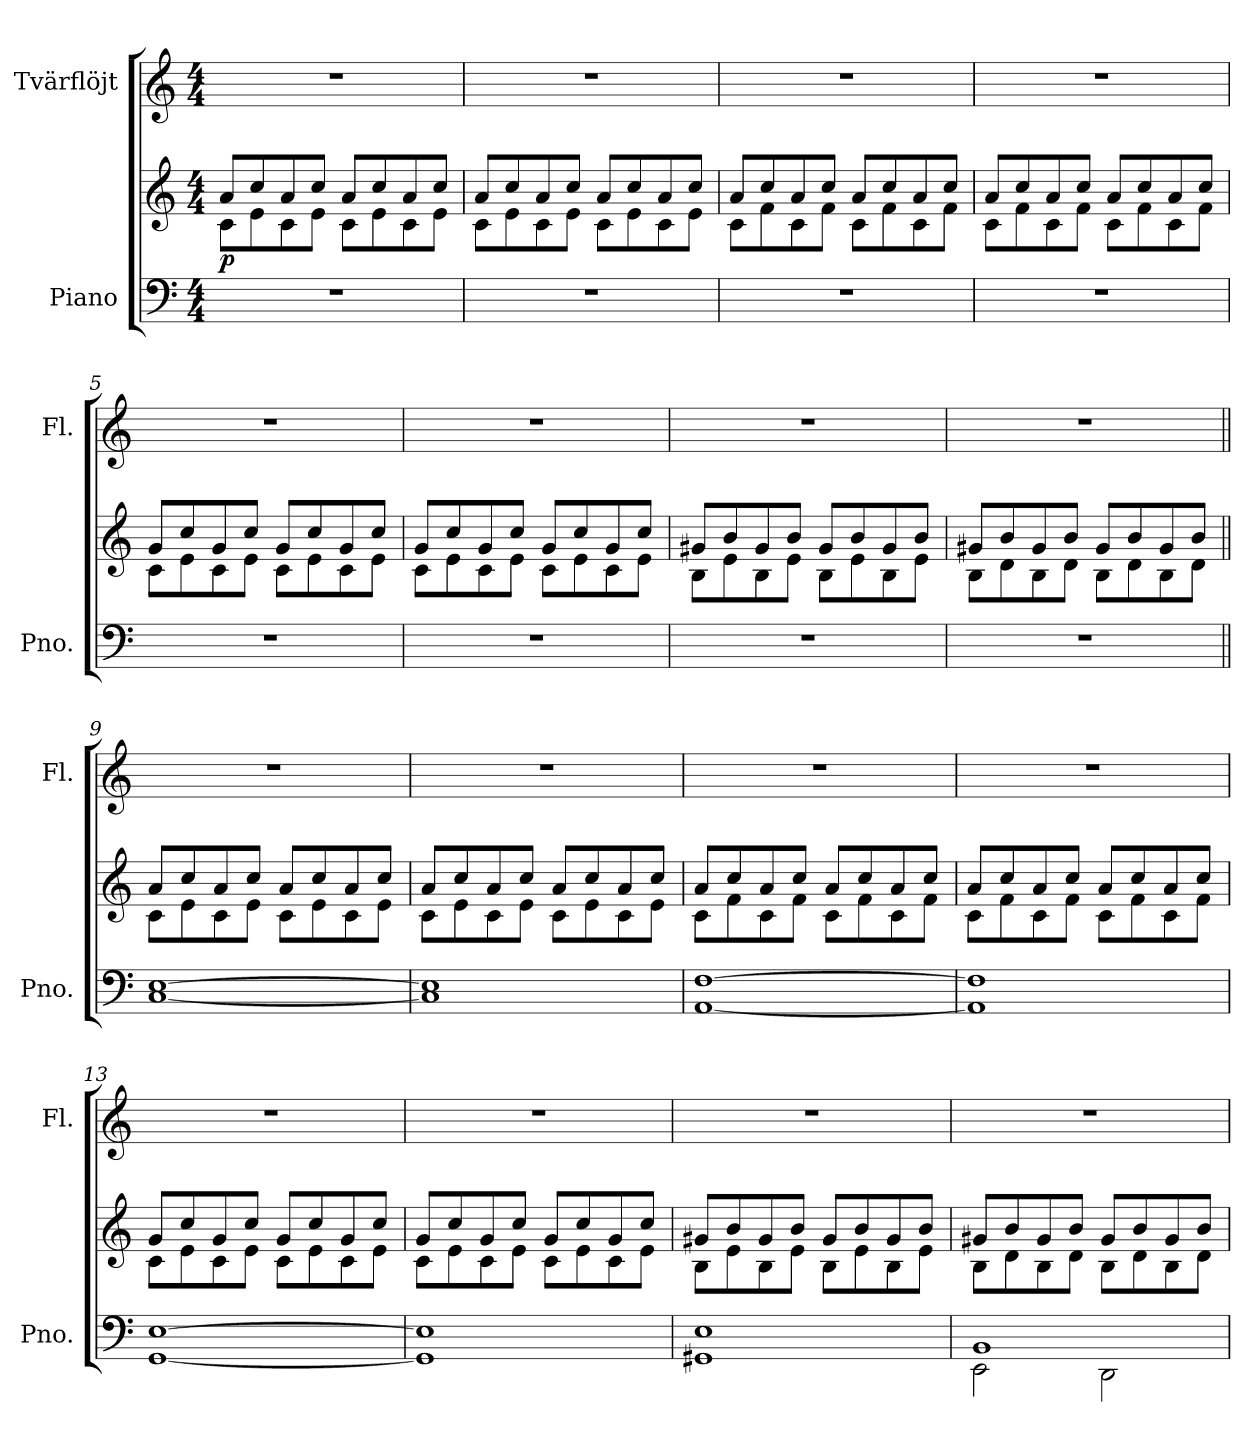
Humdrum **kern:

**kern	**kern	**dynam	**kern
*part2	*part2	*part2	*part1
*staff3	*staff2	*staff2/3	*staff1
*I"Piano	*	*	*I"Tvärflöjt
*I'Pno.	*	*	*I'Fl.
*clefF4	*clefG2	*	*clefG2
*k[]	*k[]	*	*k[]
*M4/4	*M4/4	*	*M4/4
*MM132	*MM132	*	*MM132
=1	=1	=1	=1
*	*^	*	*
!	!	!	!LO:DY:b	!
1r	8a/L	8c\L	p	1r
.	8cc/	8e\	.	.
.	8a/	8c\	.	.
.	8cc/J	8e\J	.	.
.	8a/L	8c\L	.	.
.	8cc/	8e\	.	.
.	8a/	8c\	.	.
.	8cc/J	8e\J	.	.
=2	=2	=2	=2	=2
1r	8a/L	8c\L	.	1r
.	8cc/	8e\	.	.
.	8a/	8c\	.	.
.	8cc/J	8e\J	.	.
.	8a/L	8c\L	.	.
.	8cc/	8e\	.	.
.	8a/	8c\	.	.
.	8cc/J	8e\J	.	.
=3	=3	=3	=3	=3
1r	8a/L	8c\L	.	1r
.	8cc/	8f\	.	.
.	8a/	8c\	.	.
.	8cc/J	8f\J	.	.
.	8a/L	8c\L	.	.
.	8cc/	8f\	.	.
.	8a/	8c\	.	.
.	8cc/J	8f\J	.	.
=4	=4	=4	=4	=4
1r	8a/L	8c\L	.	1r
.	8cc/	8f\	.	.
.	8a/	8c\	.	.
.	8cc/J	8f\J	.	.
.	8a/L	8c\L	.	.
.	8cc/	8f\	.	.
.	8a/	8c\	.	.
.	8cc/J	8f\J	.	.
!!LO:LB:g=z
=5	=5	=5	=5	=5
1r	8g/L	8c\L	.	1r
.	8cc/	8e\	.	.
.	8g/	8c\	.	.
.	8cc/J	8e\J	.	.
.	8g/L	8c\L	.	.
.	8cc/	8e\	.	.
.	8g/	8c\	.	.
.	8cc/J	8e\J	.	.
=6	=6	=6	=6	=6
1r	8g/L	8c\L	.	1r
.	8cc/	8e\	.	.
.	8g/	8c\	.	.
.	8cc/J	8e\J	.	.
.	8g/L	8c\L	.	.
.	8cc/	8e\	.	.
.	8g/	8c\	.	.
.	8cc/J	8e\J	.	.
=7	=7	=7	=7	=7
1r	8g#X/L	8B\L	.	1r
.	8b/	8e\	.	.
.	8g#/	8B\	.	.
.	8b/J	8e\J	.	.
.	8g#/L	8B\L	.	.
.	8b/	8e\	.	.
.	8g#/	8B\	.	.
.	8b/J	8e\J	.	.
=8	=8	=8	=8	=8
1r	8g#X/L	8B\L	.	1r
.	8b/	8d\	.	.
.	8g#/	8B\	.	.
.	8b/J	8d\J	.	.
.	8g#/L	8B\L	.	.
.	8b/	8d\	.	.
.	8g#/	8B\	.	.
.	8b/J	8d\J	.	.
!!LO:LB:g=z
=9||	=9||	=9||	=9||	=9||
[1C [1E	8a/L	8c\L	.	1r
.	8cc/	8e\	.	.
.	8a/	8c\	.	.
.	8cc/J	8e\J	.	.
.	8a/L	8c\L	.	.
.	8cc/	8e\	.	.
.	8a/	8c\	.	.
.	8cc/J	8e\J	.	.
=10	=10	=10	=10	=10
1C] 1E]	8a/L	8c\L	.	1r
.	8cc/	8e\	.	.
.	8a/	8c\	.	.
.	8cc/J	8e\J	.	.
.	8a/L	8c\L	.	.
.	8cc/	8e\	.	.
.	8a/	8c\	.	.
.	8cc/J	8e\J	.	.
=11	=11	=11	=11	=11
[1AA [1F	8a/L	8c\L	.	1r
.	8cc/	8f\	.	.
.	8a/	8c\	.	.
.	8cc/J	8f\J	.	.
.	8a/L	8c\L	.	.
.	8cc/	8f\	.	.
.	8a/	8c\	.	.
.	8cc/J	8f\J	.	.
=12	=12	=12	=12	=12
1AA] 1F]	8a/L	8c\L	.	1r
.	8cc/	8f\	.	.
.	8a/	8c\	.	.
.	8cc/J	8f\J	.	.
.	8a/L	8c\L	.	.
.	8cc/	8f\	.	.
.	8a/	8c\	.	.
.	8cc/J	8f\J	.	.
!!LO:LB:g=z
=13	=13	=13	=13	=13
[1GG [1E	8g/L	8c\L	.	1r
.	8cc/	8e\	.	.
.	8g/	8c\	.	.
.	8cc/J	8e\J	.	.
.	8g/L	8c\L	.	.
.	8cc/	8e\	.	.
.	8g/	8c\	.	.
.	8cc/J	8e\J	.	.
=14	=14	=14	=14	=14
1GG] 1E]	8g/L	8c\L	.	1r
.	8cc/	8e\	.	.
.	8g/	8c\	.	.
.	8cc/J	8e\J	.	.
.	8g/L	8c\L	.	.
.	8cc/	8e\	.	.
.	8g/	8c\	.	.
.	8cc/J	8e\J	.	.
=15	=15	=15	=15	=15
1GG#X 1E	8g#X/L	8B\L	.	1r
.	8b/	8e\	.	.
.	8g#/	8B\	.	.
.	8b/J	8e\J	.	.
.	8g#/L	8B\L	.	.
.	8b/	8e\	.	.
.	8g#/	8B\	.	.
.	8b/J	8e\J	.	.
=16	=16	=16	=16	=16
*^	*	*	*	*
1BB	2EE\	8g#X/L	8B\L	.	1r
.	.	8b/	8d\	.	.
.	.	8g#/	8B\	.	.
.	.	8b/J	8d\J	.	.
.	2DD\	8g#/L	8B\L	.	.
.	.	8b/	8d\	.	.
.	.	8g#/	8B\	.	.
.	.	8b/J	8d\J	.	.
*v	*v	*	*	*	*
*	*v	*v	*	*
=	=	=	=
*-	*-	*-	*-
